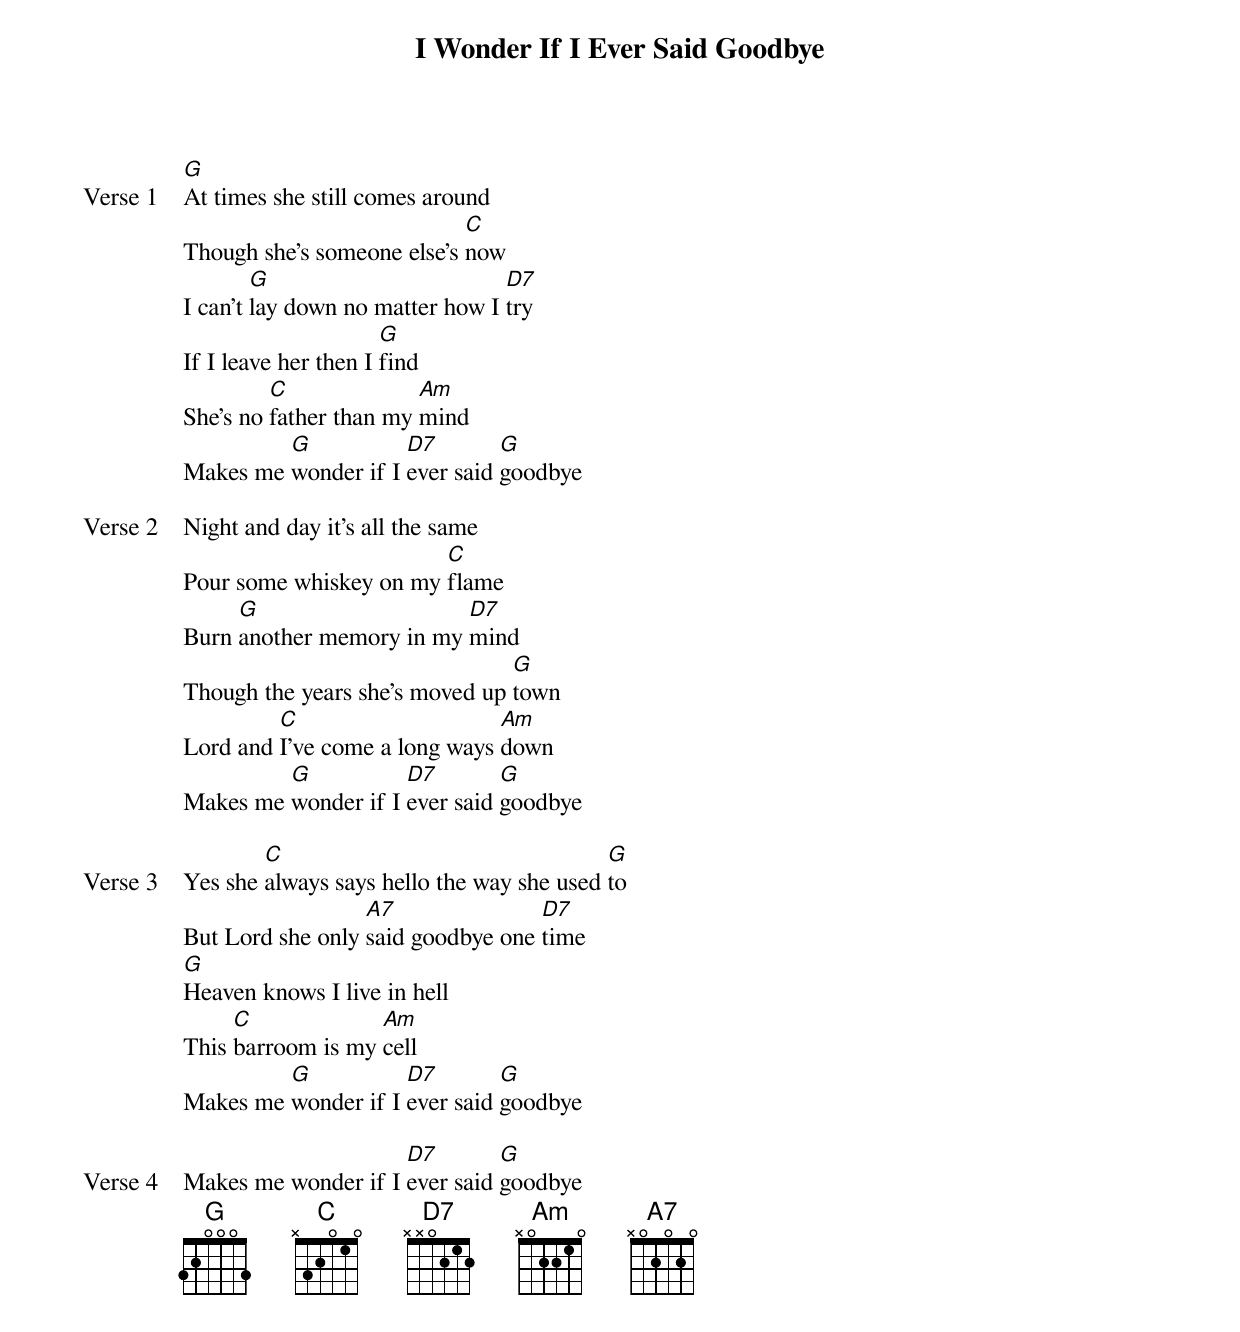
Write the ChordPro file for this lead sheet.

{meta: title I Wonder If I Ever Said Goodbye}
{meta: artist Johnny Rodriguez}
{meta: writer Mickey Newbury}

{start_of_verse: Verse 1}
[G]At times she still comes around
Though she's someone else's [C]now
I can't [G]lay down no matter how I [D7]try
If I leave her then I [G]find
She's no [C]father than my [Am]mind
Makes me [G]wonder if I [D7]ever said [G]goodbye
{end_of_verse}

{start_of_verse: Verse 2}
Night and day it's all the same
Pour some whiskey on my [C]flame
Burn [G]another memory in my [D7]mind
Though the years she's moved up [G]town
Lord and [C]I've come a long ways [Am]down
Makes me [G]wonder if I [D7]ever said [G]goodbye
{end_of_verse}

{start_of_verse: Verse 3}
Yes she [C]always says hello the way she used [G]to
But Lord she only [A7]said goodbye one [D7]time
[G]Heaven knows I live in hell
This [C]barroom is my [Am]cell
Makes me [G]wonder if I [D7]ever said [G]goodbye
{end_of_verse}

{start_of_verse: Verse 4}
Makes me wonder if I [D7]ever said [G]goodbye
{end_of_verse}
